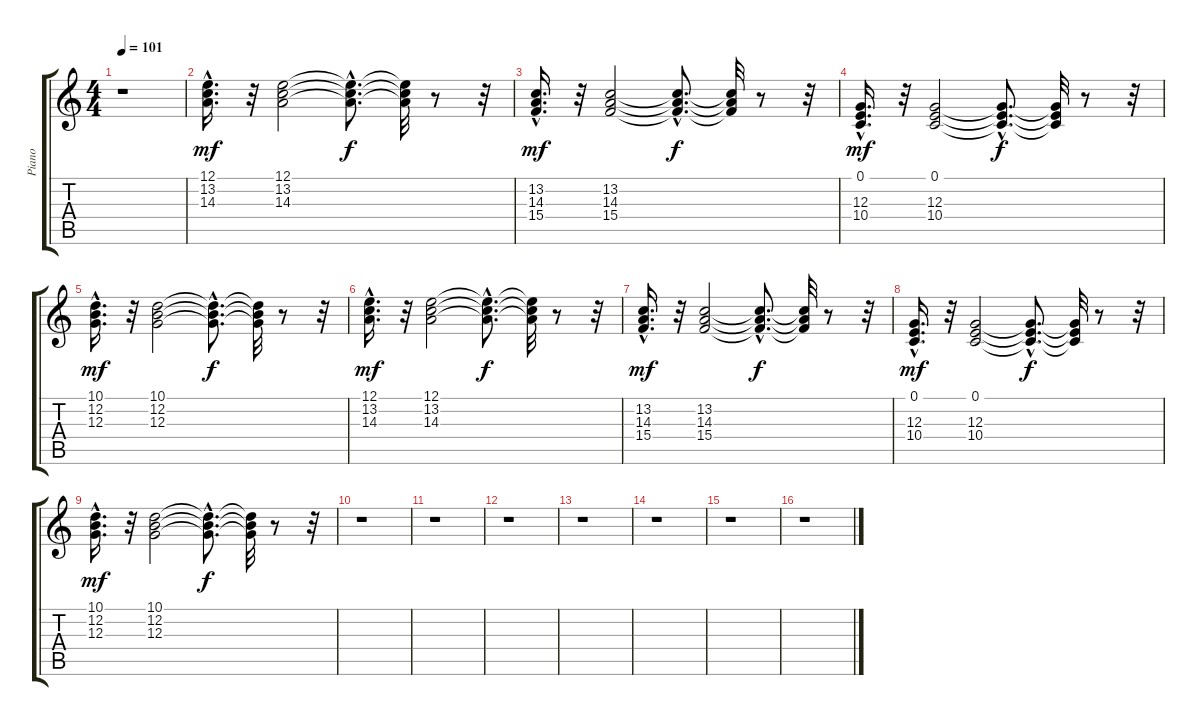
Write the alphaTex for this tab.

\track ("Piano" "Piano") {instrument acousticgrandpiano}
\staff {score tabs}
\tuning (E4 B3 G3 D3 A2 E2) {hide}
\ts (4 4)
\tempo 101
\clef g2
\ks c
r.1{dy mf instrument acousticgrandpiano} |
(12.1{hac} 13.2{hac} 14.3{hac}).16{d} r.32 (12.1 13.2 14.3).2 (12.1{hac t} 13.2{hac t} 14.3{hac t}).8{d dy f} (12.1{t} 13.2{t} 14.3{t}).32 r.8 r.32 |
(13.2{hac} 14.3{hac} 15.4{hac}).16{d dy mf} r.32 (13.2 14.3 15.4).2 (13.2{hac t} 14.3{hac t} 15.4{hac t}).8{d dy f} (13.2{t} 14.3{t} 15.4{t}).32 r.8 r.32 |
(0.1{hac} 12.3{hac} 10.4{hac}).16{d dy mf} r.32 (0.1 12.3 10.4).2 (0.1{hac t} 12.3{hac t} 10.4{hac t}).8{d dy f} (0.1{t} 12.3{t} 10.4{t}).32 r.8 r.32 |
(10.1{hac} 12.2{hac} 12.3{hac}).16{d dy mf} r.32 (10.1 12.2 12.3).2 (10.1{hac t} 12.2{hac t} 12.3{hac t}).8{d dy f} (10.1{t} 12.2{t} 12.3{t}).32 r.8 r.32 |
(12.1{hac} 13.2{hac} 14.3{hac}).16{d dy mf} r.32 (12.1 13.2 14.3).2 (12.1{hac t} 13.2{hac t} 14.3{hac t}).8{d dy f} (12.1{t} 13.2{t} 14.3{t}).32 r.8 r.32 |
(13.2{hac} 14.3{hac} 15.4{hac}).16{d dy mf} r.32 (13.2 14.3 15.4).2 (13.2{hac t} 14.3{hac t} 15.4{hac t}).8{d dy f} (13.2{t} 14.3{t} 15.4{t}).32 r.8 r.32 |
(0.1{hac} 12.3{hac} 10.4{hac}).16{d dy mf} r.32 (0.1 12.3 10.4).2 (0.1{hac t} 12.3{hac t} 10.4{hac t}).8{d dy f} (0.1{t} 12.3{t} 10.4{t}).32 r.8 r.32 |
(10.1{hac} 12.2{hac} 12.3{hac}).16{d dy mf} r.32 (10.1 12.2 12.3).2 (10.1{hac t} 12.2{hac t} 12.3{hac t}).8{d dy f} (10.1{t} 12.2{t} 12.3{t}).32 r.8 r.32 |
r.1 |
r.1 |
r.1 |
r.1 |
r.1 |
r.1 |
r.1
